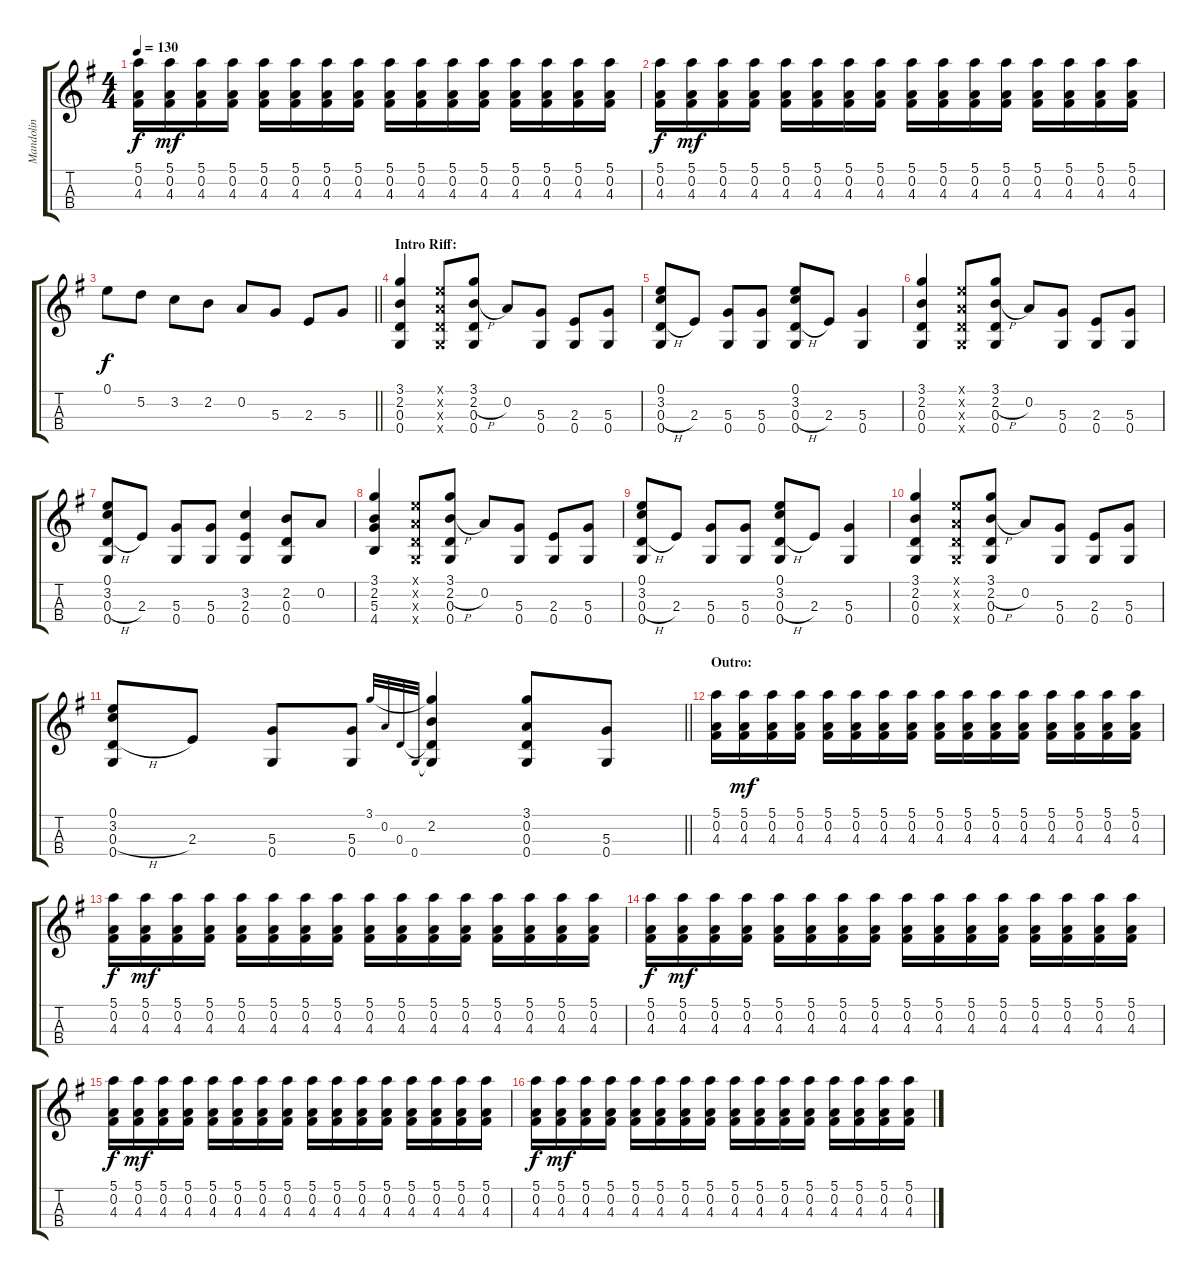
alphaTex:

\track ("Mandolin" "Mandolin") {instrument shamisen}
\staff {score tabs}
\tuning (E5 A4 D4 G3) {hide}
\ts (4 4)
\tempo 130
\clef g2
\ks g
(5.1 0.2 4.3).16{dy f} (5.1 0.2 4.3).16{dy mf} (5.1 0.2 4.3).16 (5.1 0.2 4.3).16 (5.1 0.2 4.3).16 (5.1 0.2 4.3).16 (5.1 0.2 4.3).16 (5.1 0.2 4.3).16 (5.1 0.2 4.3).16 (5.1 0.2 4.3).16 (5.1 0.2 4.3).16 (5.1 0.2 4.3).16 (5.1 0.2 4.3).16 (5.1 0.2 4.3).16 (5.1 0.2 4.3).16 (5.1 0.2 4.3).16 |
(5.1 0.2 4.3).16{dy f} (5.1 0.2 4.3).16{dy mf} (5.1 0.2 4.3).16 (5.1 0.2 4.3).16 (5.1 0.2 4.3).16 (5.1 0.2 4.3).16 (5.1 0.2 4.3).16 (5.1 0.2 4.3).16 (5.1 0.2 4.3).16 (5.1 0.2 4.3).16 (5.1 0.2 4.3).16 (5.1 0.2 4.3).16 (5.1 0.2 4.3).16 (5.1 0.2 4.3).16 (5.1 0.2 4.3).16 (5.1 0.2 4.3).16 |
\barLineRight lightlight
0.1.8{dy f} 5.2.8 3.2.8 2.2.8 0.2.8 5.3.8 2.3.8 5.3.8 |
\section ("" "Intro Riff:")
(3.1 2.2 0.3 0.4).4 (0.1{x} 0.2{x} 0.3{x} 0.4{x}).8 (3.1 2.2{h} 0.3 0.4).8 0.2.8 (5.3 0.4).8 (2.3 0.4).8 (5.3 0.4).8 |
(0.1 3.2 0.3{h} 0.4).8 2.3.8 (5.3 0.4).8 (5.3 0.4).8 (0.1 3.2 0.3{h} 0.4).8 2.3.8 (5.3 0.4).4 |
(3.1 2.2 0.3 0.4).4 (0.1{x} 0.2{x} 0.3{x} 0.4{x}).8 (3.1 2.2{h} 0.3 0.4).8 0.2.8 (5.3 0.4).8 (2.3 0.4).8 (5.3 0.4).8 |
(0.1 3.2 0.3{h} 0.4).8 2.3.8 (5.3 0.4).8 (5.3 0.4).8 (3.2 2.3 0.4).4 (2.2 0.3 0.4).8 0.2.8 |
(3.1 2.2 5.3 4.4).4 (0.1{x} 0.2{x} 0.3{x} 0.4{x}).8 (3.1 2.2{h} 0.3 0.4).8 0.2.8 (5.3 0.4).8 (2.3 0.4).8 (5.3 0.4).8 |
(0.1 3.2 0.3{h} 0.4).8 2.3.8 (5.3 0.4).8 (5.3 0.4).8 (0.1 3.2 0.3{h} 0.4).8 2.3.8 (5.3 0.4).4 |
(3.1 2.2 0.3 0.4).4 (0.1{x} 0.2{x} 0.3{x} 0.4{x}).8 (3.1 2.2{h} 0.3 0.4).8 0.2.8 (5.3 0.4).8 (2.3 0.4).8 (5.3 0.4).8 |
\barLineRight lightlight
(0.1 3.2 0.3{h} 0.4).8 2.3.8 (5.3 0.4).8 (5.3 0.4).8 3.1.32{gr onbeat} 0.2.32{gr onbeat} 0.3.32{gr onbeat} 0.4.32{gr onbeat} (3.1{t} 2.2 0.3{t} 0.4{t}).4 (3.1 0.2 0.3 0.4).8 (5.3 0.4).8 |
\section ("" "Outro:")
(5.1 0.2 4.3).16 (5.1 0.2 4.3).16{dy mf} (5.1 0.2 4.3).16 (5.1 0.2 4.3).16 (5.1 0.2 4.3).16 (5.1 0.2 4.3).16 (5.1 0.2 4.3).16 (5.1 0.2 4.3).16 (5.1 0.2 4.3).16 (5.1 0.2 4.3).16 (5.1 0.2 4.3).16 (5.1 0.2 4.3).16 (5.1 0.2 4.3).16 (5.1 0.2 4.3).16 (5.1 0.2 4.3).16 (5.1 0.2 4.3).16 |
(5.1 0.2 4.3).16{dy f} (5.1 0.2 4.3).16{dy mf} (5.1 0.2 4.3).16 (5.1 0.2 4.3).16 (5.1 0.2 4.3).16 (5.1 0.2 4.3).16 (5.1 0.2 4.3).16 (5.1 0.2 4.3).16 (5.1 0.2 4.3).16 (5.1 0.2 4.3).16 (5.1 0.2 4.3).16 (5.1 0.2 4.3).16 (5.1 0.2 4.3).16 (5.1 0.2 4.3).16 (5.1 0.2 4.3).16 (5.1 0.2 4.3).16 |
(5.1 0.2 4.3).16{dy f} (5.1 0.2 4.3).16{dy mf} (5.1 0.2 4.3).16 (5.1 0.2 4.3).16 (5.1 0.2 4.3).16 (5.1 0.2 4.3).16 (5.1 0.2 4.3).16 (5.1 0.2 4.3).16 (5.1 0.2 4.3).16 (5.1 0.2 4.3).16 (5.1 0.2 4.3).16 (5.1 0.2 4.3).16 (5.1 0.2 4.3).16 (5.1 0.2 4.3).16 (5.1 0.2 4.3).16 (5.1 0.2 4.3).16 |
(5.1 0.2 4.3).16{dy f} (5.1 0.2 4.3).16{dy mf} (5.1 0.2 4.3).16 (5.1 0.2 4.3).16 (5.1 0.2 4.3).16 (5.1 0.2 4.3).16 (5.1 0.2 4.3).16 (5.1 0.2 4.3).16 (5.1 0.2 4.3).16 (5.1 0.2 4.3).16 (5.1 0.2 4.3).16 (5.1 0.2 4.3).16 (5.1 0.2 4.3).16 (5.1 0.2 4.3).16 (5.1 0.2 4.3).16 (5.1 0.2 4.3).16 |
(5.1 0.2 4.3).16{dy f} (5.1 0.2 4.3).16{dy mf} (5.1 0.2 4.3).16 (5.1 0.2 4.3).16 (5.1 0.2 4.3).16 (5.1 0.2 4.3).16 (5.1 0.2 4.3).16 (5.1 0.2 4.3).16 (5.1 0.2 4.3).16 (5.1 0.2 4.3).16 (5.1 0.2 4.3).16 (5.1 0.2 4.3).16 (5.1 0.2 4.3).16 (5.1 0.2 4.3).16 (5.1 0.2 4.3).16 (5.1 0.2 4.3).16
